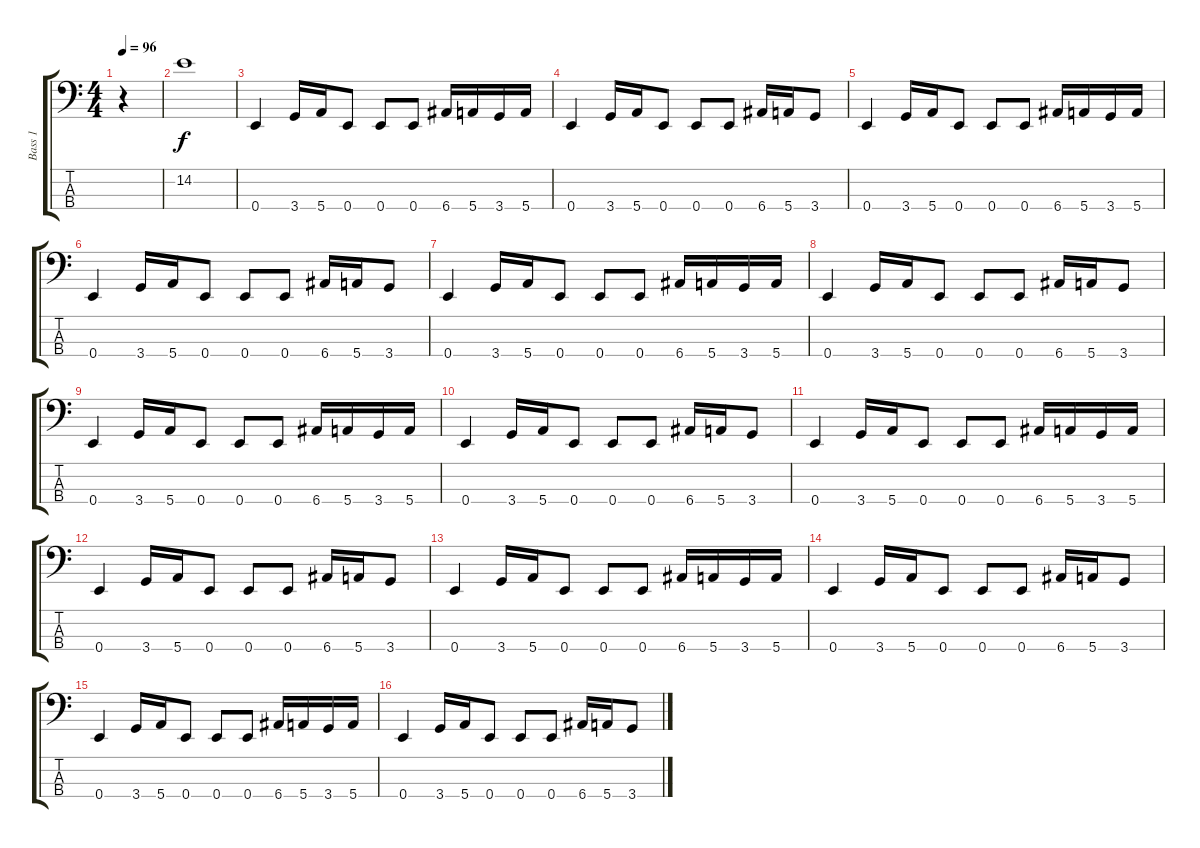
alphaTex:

\track ("Bass 1" "Bass 1") {instrument electricbassfinger}
\staff {score tabs}
\tuning (G2 D2 A1 E1) {hide}
\ts (4 4)
\tempo 96
\clef f4
\ks c
r.4{dy f} |
14.2.1 |
0.4.4 3.4.16 5.4.16 0.4.8 0.4.8 0.4.8 6.4.16 5.4.16 3.4.16 5.4.16 |
0.4.4 3.4.16 5.4.16 0.4.8 0.4.8 0.4.8 6.4.16 5.4.16 3.4.8 |
0.4.4 3.4.16 5.4.16 0.4.8 0.4.8 0.4.8 6.4.16 5.4.16 3.4.16 5.4.16 |
0.4.4 3.4.16 5.4.16 0.4.8 0.4.8 0.4.8 6.4.16 5.4.16 3.4.8 |
0.4.4 3.4.16 5.4.16 0.4.8 0.4.8 0.4.8 6.4.16 5.4.16 3.4.16 5.4.16 |
0.4.4 3.4.16 5.4.16 0.4.8 0.4.8 0.4.8 6.4.16 5.4.16 3.4.8 |
0.4.4 3.4.16 5.4.16 0.4.8 0.4.8 0.4.8 6.4.16 5.4.16 3.4.16 5.4.16 |
0.4.4 3.4.16 5.4.16 0.4.8 0.4.8 0.4.8 6.4.16 5.4.16 3.4.8 |
0.4.4 3.4.16 5.4.16 0.4.8 0.4.8 0.4.8 6.4.16 5.4.16 3.4.16 5.4.16 |
0.4.4 3.4.16 5.4.16 0.4.8 0.4.8 0.4.8 6.4.16 5.4.16 3.4.8 |
0.4.4 3.4.16 5.4.16 0.4.8 0.4.8 0.4.8 6.4.16 5.4.16 3.4.16 5.4.16 |
0.4.4 3.4.16 5.4.16 0.4.8 0.4.8 0.4.8 6.4.16 5.4.16 3.4.8 |
0.4.4 3.4.16 5.4.16 0.4.8 0.4.8 0.4.8 6.4.16 5.4.16 3.4.16 5.4.16 |
0.4.4 3.4.16 5.4.16 0.4.8 0.4.8 0.4.8 6.4.16 5.4.16 3.4.8
